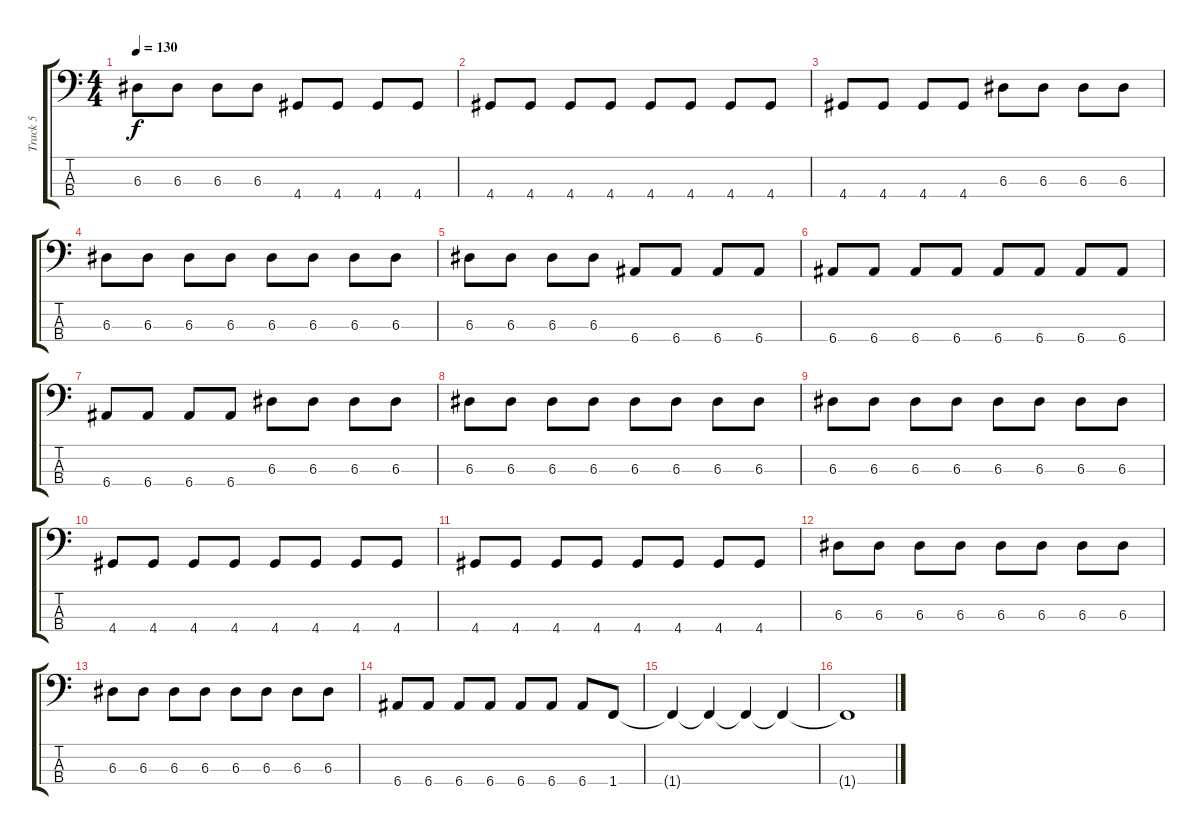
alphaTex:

\track ("Track 5" "Track 5") {instrument electricbassfinger}
\staff {score tabs}
\tuning (G2 D2 A1 E1) {hide}
\ts (4 4)
\tempo 130
\clef f4
\ks c
6.3.8{dy f} 6.3.8 6.3.8 6.3.8 4.4.8 4.4.8 4.4.8 4.4.8 |
4.4.8 4.4.8 4.4.8 4.4.8 4.4.8 4.4.8 4.4.8 4.4.8 |
4.4.8 4.4.8 4.4.8 4.4.8 6.3.8 6.3.8 6.3.8 6.3.8 |
6.3.8 6.3.8 6.3.8 6.3.8 6.3.8 6.3.8 6.3.8 6.3.8 |
6.3.8 6.3.8 6.3.8 6.3.8 6.4.8 6.4.8 6.4.8 6.4.8 |
6.4.8 6.4.8 6.4.8 6.4.8 6.4.8 6.4.8 6.4.8 6.4.8 |
6.4.8 6.4.8 6.4.8 6.4.8 6.3.8 6.3.8 6.3.8 6.3.8 |
6.3.8 6.3.8 6.3.8 6.3.8 6.3.8 6.3.8 6.3.8 6.3.8 |
6.3.8 6.3.8 6.3.8 6.3.8 6.3.8 6.3.8 6.3.8 6.3.8 |
4.4.8 4.4.8 4.4.8 4.4.8 4.4.8 4.4.8 4.4.8 4.4.8 |
4.4.8 4.4.8 4.4.8 4.4.8 4.4.8 4.4.8 4.4.8 4.4.8 |
6.3.8 6.3.8 6.3.8 6.3.8 6.3.8 6.3.8 6.3.8 6.3.8 |
6.3.8 6.3.8 6.3.8 6.3.8 6.3.8 6.3.8 6.3.8 6.3.8 |
6.4.8 6.4.8 6.4.8 6.4.8 6.4.8 6.4.8 6.4.8 1.4.8 |
1.4{t}.4 1.4{t}.4 1.4{t}.4 1.4{t}.4 |
1.4{t}.1
